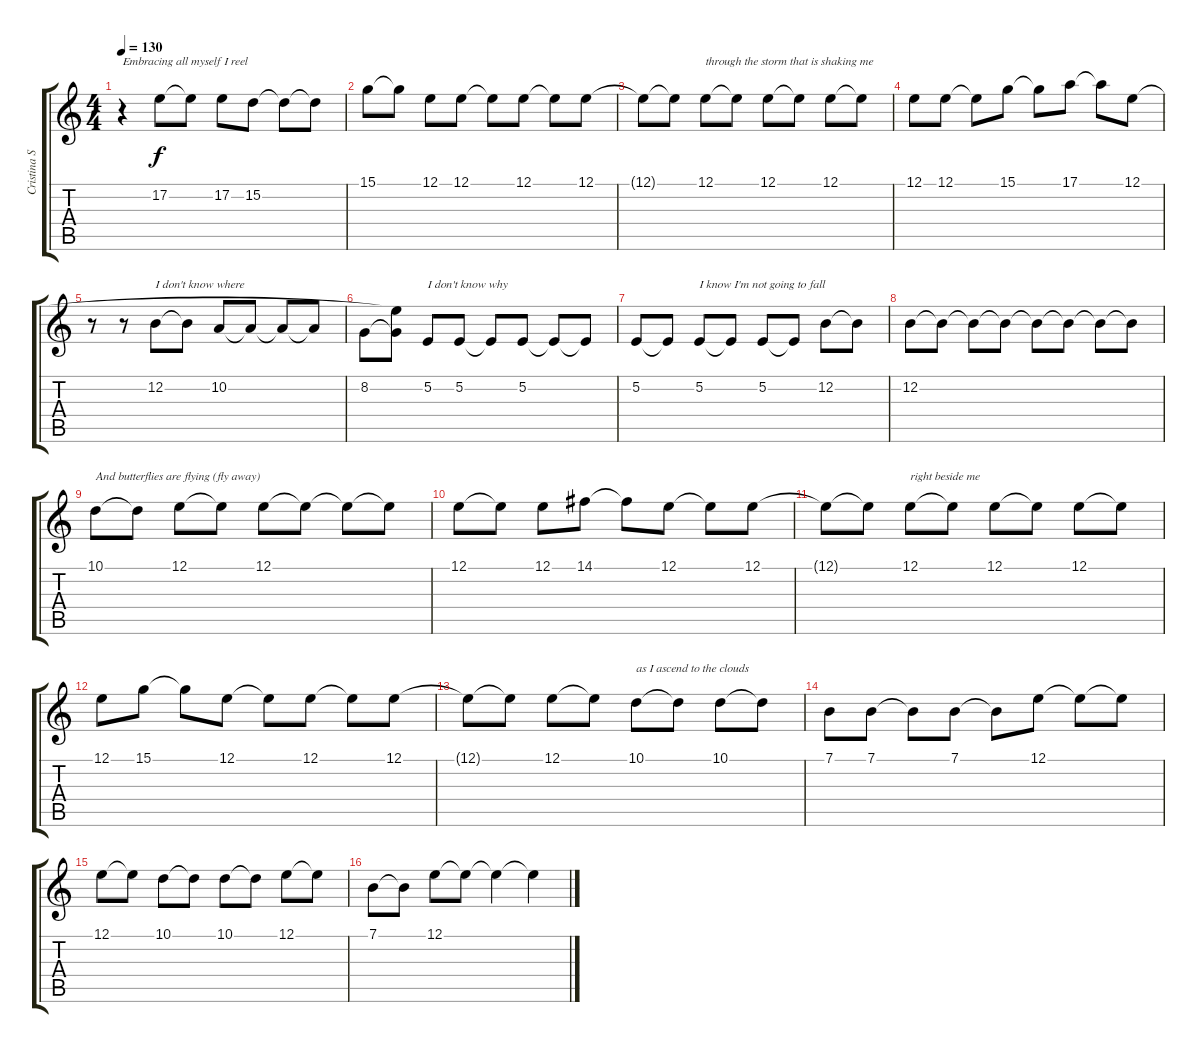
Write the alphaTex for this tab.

\track ("Cristina Scabbia" "Cristina S") {instrument trumpet}
\staff {score tabs}
\tuning (E4 B3 G3 D3 A2 E2) {hide}
\ts (4 4)
\tempo 130
\clef g2
\ks c
r.4{txt "Embracing all myself I reel" dy f} 17.2.8 17.2{t}.8 17.2.8 15.2.8 15.2{t}.8 15.2{t}.8 |
15.1.8 15.1{t}.8 12.1.8 12.1.8 12.1{t}.8 12.1.8 12.1{t}.8 12.1.8 |
12.1{t}.8 12.1{t}.8 12.1.8{txt "through the storm that is shaking me"} 12.1{t}.8 12.1.8 12.1{t}.8 12.1.8 12.1{t}.8 |
12.1.8 12.1.8 12.1{t}.8 15.1.8 15.1{t}.8 17.1.8 17.1{t}.8 12.1.8 |
r.8 r.8 12.2.8{txt "I don't know where"} 12.2{t}.8 10.2.8 10.2{t}.8 10.2{t}.8 10.2{t}.8 |
8.2.8 (12.1{t} 8.2{t}).8 5.2.8{txt "I don't know why"} 5.2.8 5.2{t}.8 5.2.8 5.2{t}.8 5.2{t}.8 |
5.2.8 5.2{t}.8 5.2.8{txt "I know I'm not going to fall"} 5.2{t}.8 5.2.8 5.2{t}.8 12.2.8 12.2{t}.8 |
12.2.8 12.2{t}.8 12.2{t}.8 12.2{t}.8 12.2{t}.8 12.2{t}.8 12.2{t}.8 12.2{t}.8 |
10.1.8{txt "And butterflies are flying (fly away)"} 10.1{t}.8 12.1.8 12.1{t}.8 12.1.8 12.1{t}.8 12.1{t}.8 12.1{t}.8 |
12.1.8 12.1{t}.8 12.1.8 14.1.8 14.1{t}.8 12.1.8 12.1{t}.8 12.1.8 |
12.1{t}.8 12.1{t}.8 12.1.8{txt "right beside me"} 12.1{t}.8 12.1.8 12.1{t}.8 12.1.8 12.1{t}.8 |
12.1.8 15.1.8 15.1{t}.8 12.1.8 12.1{t}.8 12.1.8 12.1{t}.8 12.1.8 |
12.1{t}.8 12.1{t}.8 12.1.8 12.1{t}.8 10.1.8{txt "as I ascend to the clouds"} 10.1{t}.8 10.1.8 10.1{t}.8 |
7.1.8 7.1.8 7.1{t}.8 7.1.8 7.1{t}.8 12.1.8 12.1{t}.8 12.1{t}.8 |
12.1.8 12.1{t}.8 10.1.8 10.1{t}.8 10.1.8 10.1{t}.8 12.1.8 12.1{t}.8 |
7.1.8 7.1{t}.8 12.1.8 12.1{t}.8 12.1{t}.4 12.1{t}.4
